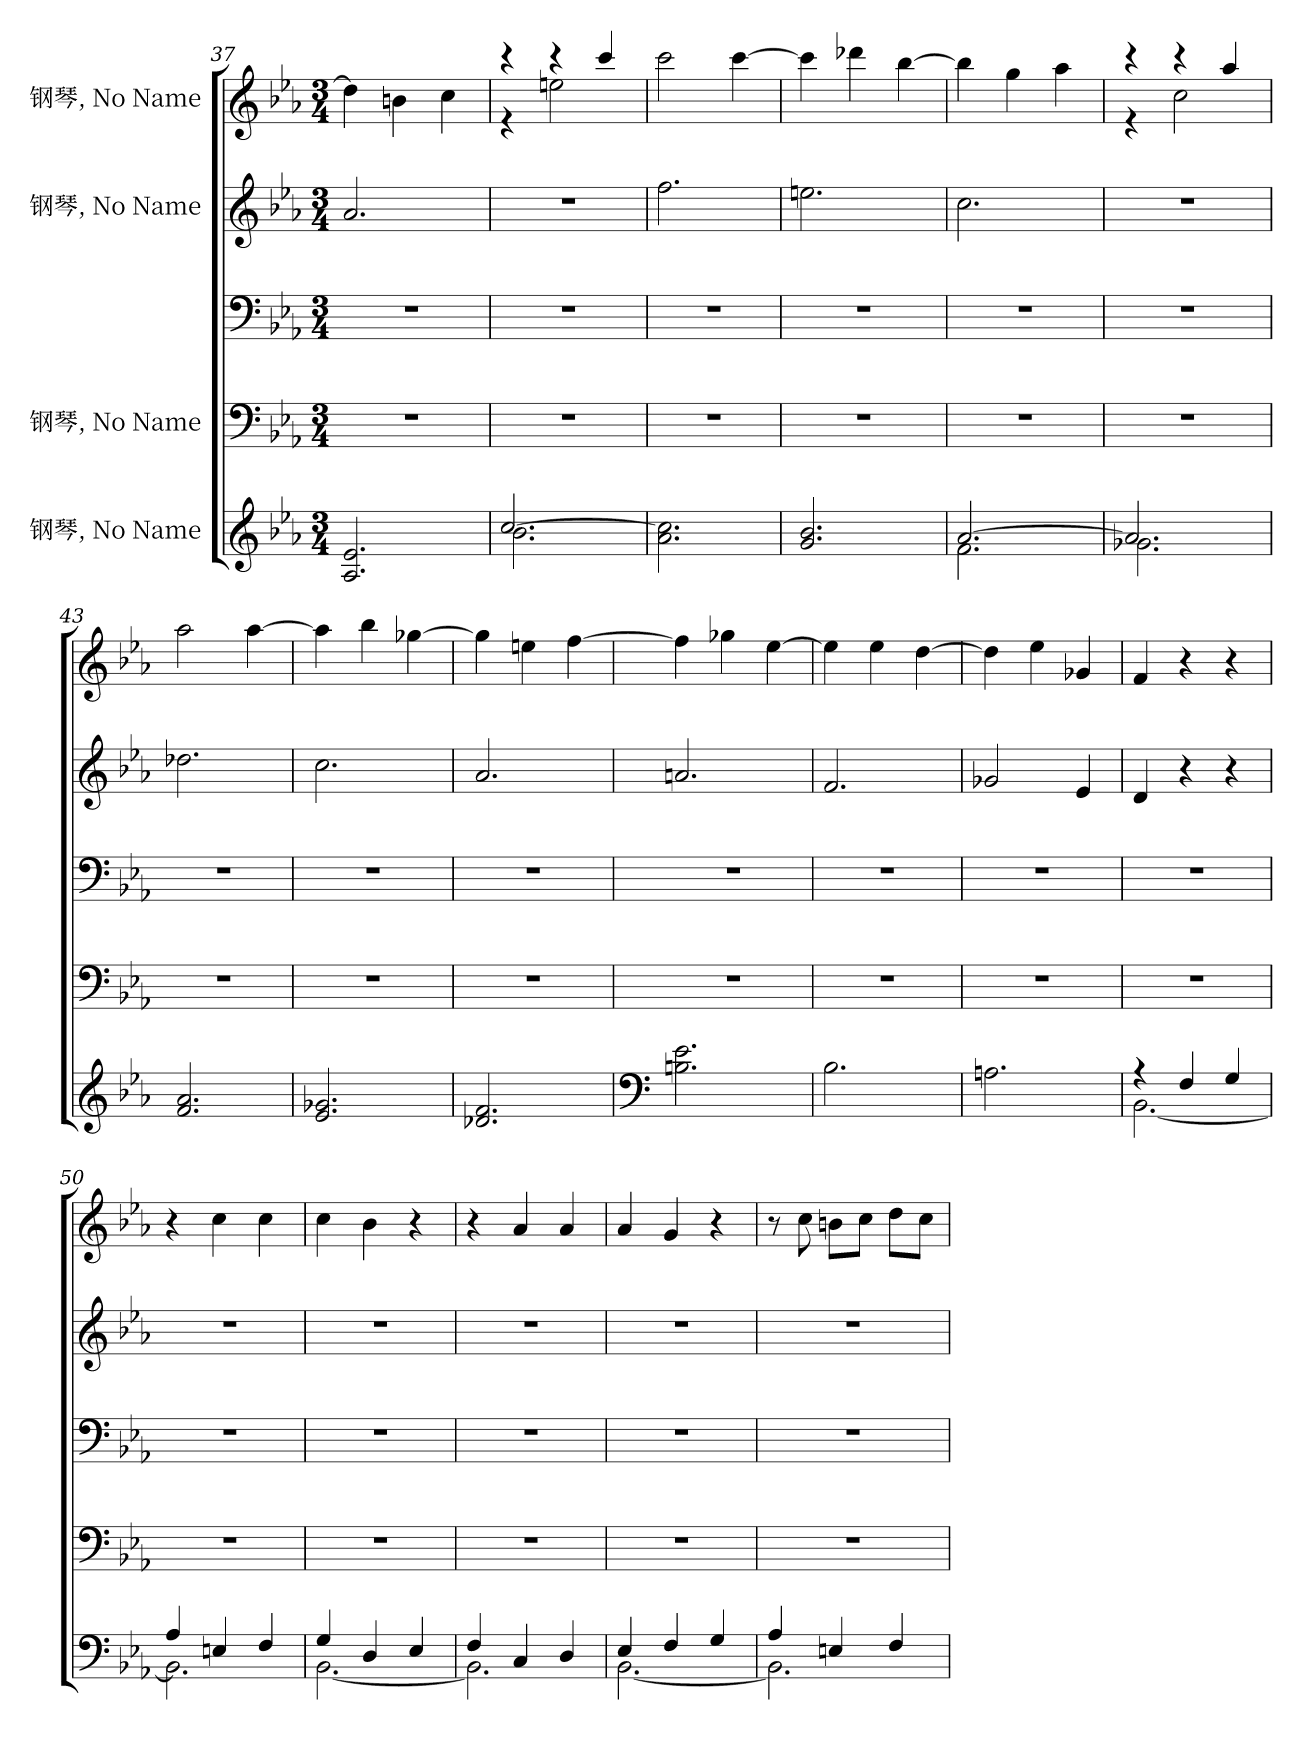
**kern	**kern	**kern	**kern	**kern
*part4	*part3	*part3	*part2	*part1
*staff5	*staff4	*staff3	*staff2	*staff1
*I"钢琴, No Name	*I"钢琴, No Name	*	*I"钢琴, No Name	*I"钢琴, No Name
!!LO:PB:g=z
*clefG2	*clefF4	*clefF4	*clefG2	*clefG2
*k[b-e-a-]	*k[b-e-a-]	*k[b-e-a-]	*k[b-e-a-]	*k[b-e-a-]
*M3/4	*M3/4	*M3/4	*M3/4	*M3/4
=37	=37	=37	=37	=37
2.A-/ 2.e-/	2.r	2.r	2.a-/	4dd-\]
.	.	.	.	4bn\
.	.	.	.	4cc\
=38	=38	=38	=38	=38
*^	*	*	*	*^
[2.cc/	2.b-\	2.r	2.r	2.r	4r	4r
.	.	.	.	.	4r	2een\
.	.	.	.	.	4ccc/	.
*v	*v	*	*	*	*v	*v
=39	=39	=39	=39	=39
2.a-\ 2.cc\]	2.r	2.r	2.ff\	2ccc\
.	.	.	.	[4ccc\
=40	=40	=40	=40	=40
2.g/ 2.b-/	2.r	2.r	2.een\	4ccc\]
.	.	.	.	4ddd-X\
.	.	.	.	[4bb-\
=41	=41	=41	=41	=41
*^	*	*	*	*
[2.a-/	2.f\	2.r	2.r	2.cc\	4bb-\]
.	.	.	.	.	4gg\
.	.	.	.	.	4aa-\
=42	=42	=42	=42	=42	=42
*	*	*	*	*	*^
2.a-/]	2.g-X\	2.r	2.r	2.r	4r	4r
.	.	.	.	.	4r	2cc\
.	.	.	.	.	4aa-/	.
*v	*v	*	*	*	*v	*v
=43	=43	=43	=43	=43
2.f/ 2.a-/	2.r	2.r	2.dd-X\	2aa-\
.	.	.	.	[4aa-\
=44	=44	=44	=44	=44
2.e-/ 2.g-X/	2.r	2.r	2.cc\	4aa-\]
.	.	.	.	4bb-\
.	.	.	.	[4gg-X\
=45	=45	=45	=45	=45
2.d-X/ 2.f/	2.r	2.r	2.a-/	4gg-\]
.	.	.	.	4een\
.	.	.	.	[4ff\
!!LO:LB:g=z
=46	=46	=46	=46	=46
*clefF4	*	*	*	*
2.Bn\ 2.e-\	2.r	2.r	2.an/	4ff\]
.	.	.	.	4gg-X\
.	.	.	.	[4ee-\
=47	=47	=47	=47	=47
2.B-\	2.r	2.r	2.f/	4ee-\]
.	.	.	.	4ee-\
.	.	.	.	[4dd\
=48	=48	=48	=48	=48
2.An\	2.r	2.r	2g-X/	4dd\]
.	.	.	.	4ee-\
.	.	.	4e-/	4g-X/
=49	=49	=49	=49	=49
*^	*	*	*	*
4r	[2.BB-\	2.r	2.r	4d/	4f/
4F/	.	.	.	4r	4r
4G/	.	.	.	4r	4r
=50	=50	=50	=50	=50	=50
4A-/	2.BB-\]	2.r	2.r	2.r	4r
4En/	.	.	.	.	4cc\
4F/	.	.	.	.	4cc\
=51	=51	=51	=51	=51	=51
4G/	[2.BB-\	2.r	2.r	2.r	4cc\
4D/	.	.	.	.	4b-\
4E-/	.	.	.	.	4r
=52	=52	=52	=52	=52	=52
4F/	2.BB-\]	2.r	2.r	2.r	4r
4C/	.	.	.	.	4a-/
4D/	.	.	.	.	4a-/
=53	=53	=53	=53	=53	=53
4E-/	[2.BB-\	2.r	2.r	2.r	4a-/
4F/	.	.	.	.	4g/
4G/	.	.	.	.	4r
!!LO:PB:g=z
=54	=54	=54	=54	=54	=54
4A-/	2.BB-\]	2.r	2.r	2.r	8r
.	.	.	.	.	8cc\
4En/	.	.	.	.	8bn\L
.	.	.	.	.	8cc\J
4F/	.	.	.	.	8dd\L
.	.	.	.	.	8cc\J
*v	*v	*	*	*	*
=	=	=	=	=
*-	*-	*-	*-	*-
